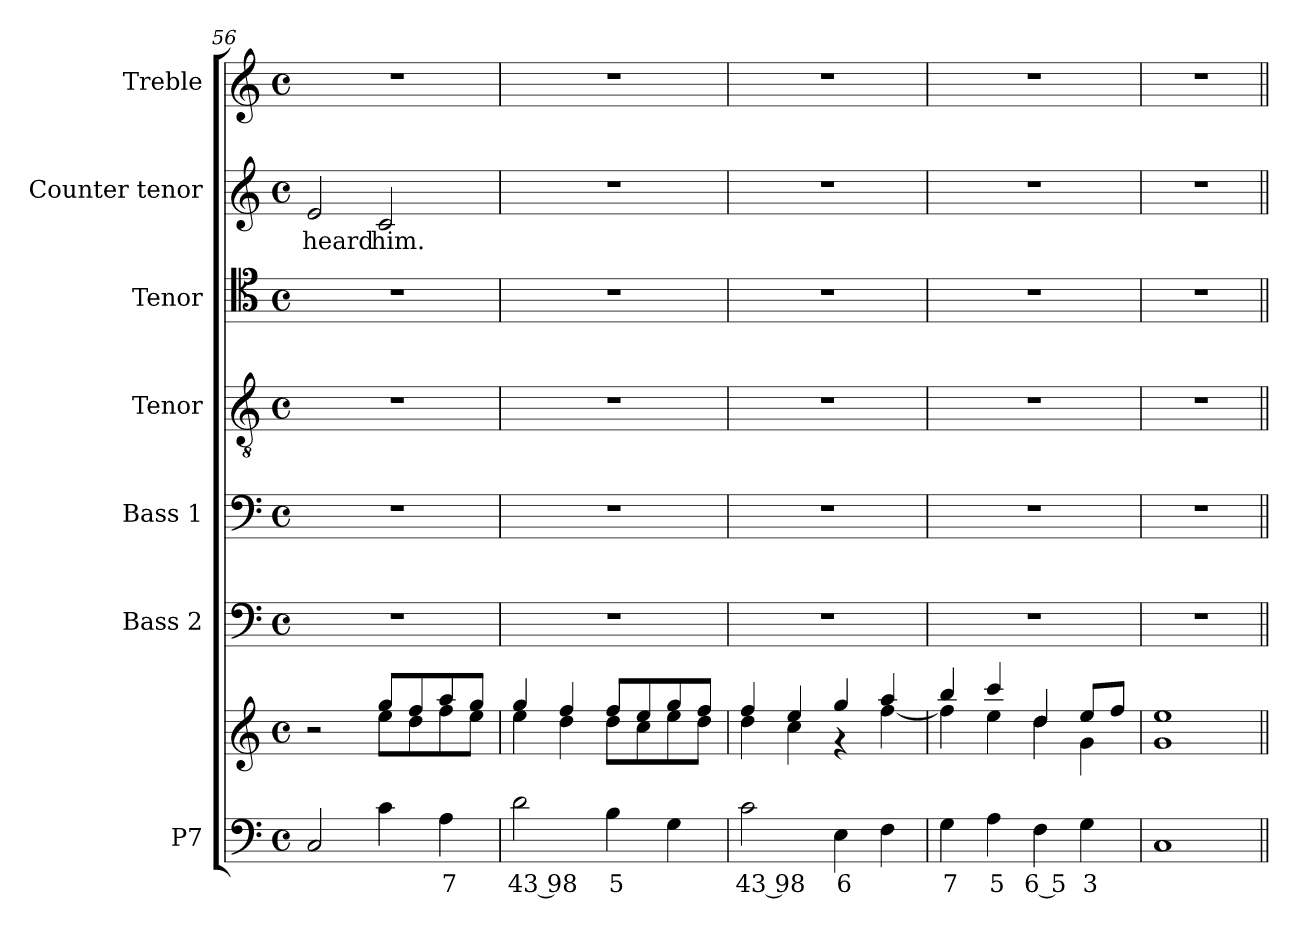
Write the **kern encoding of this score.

**kern	**text	**kern	**kern	**kern	**kern	**kern	**kern	**text	**kern
*part7	*part7	*part7	*part6	*part5	*part4	*part3	*part2	*part2	*part1
*staff8	*staff8	*staff7	*staff6	*staff5	*staff4	*staff3	*staff2	*staff2	*staff1
*I"P7	*	*	*I"Bass 2	*I"Bass 1	*I"Tenor	*I"Tenor	*I"Counter tenor	*	*I"Treble
*	*	*	*I'B. 2	*I'B	*I'T.	*	*	*	*
*clefF4	*	*clefG2	*clefF4	*clefF4	*clefGv2	*clefC4	*clefG2	*	*clefG2
*	*	*	*	*	*ITrd7c12	*	*	*	*
*k[]	*	*k[]	*k[]	*k[]	*k[]	*k[]	*k[]	*	*k[]
*C:	*	*C:	*C:	*C:	*C:	*C:	*C:	*	*C:
*M4/4	*	*M4/4	*M4/4	*M4/4	*M4/4	*M4/4	*M4/4	*	*M4/4
*met(c)	*	*met(c)	*met(c)	*met(c)	*met(c)	*met(c)	*met(c)	*	*met(c)
=56	=56	=56	=56	=56	=56	=56	=56	=56	=56
*	*	*^	*	*	*	*	*	*	*
!	!	!	!	!	!	!	!	!	!LO:LY:b:color=#000000	!
2Ci/	.	2r	2ryy	1r	1r	1r	1r	2ei/	heard	1r
!	!	!	!	!	!	!	!	!	!LO:LY:b:color=#000000	!
4ci\	.	8ggi/L	8eei\L	.	.	.	.	2ci/	him.	.
.	.	8ffi/	8ddi\	.	.	.	.	.	.	.
!	!LO:LY:b:color=#000000	!	!	!	!	!	!	!	!	!
4Ai\	7	8aai/	8ffi\	.	.	.	.	.	.	.
.	.	8ggi/J	8eei\J	.	.	.	.	.	.	.
!!LO:LB:g=z
=57	=57	=57	=57	=57	=57	=57	=57	=57	=57	=57
!	!LO:LY:b:color=#000000	!	!	!	!	!	!	!	!	!
2di\	43 98	4ggi/	4eei\	1r	1r	1r	1r	1r	.	1r
.	.	4ffi/	4ddi\	.	.	.	.	.	.	.
!	!LO:LY:b:color=#000000	!	!	!	!	!	!	!	!	!
4Bi\	5	8ffi/L	8ddi\L	.	.	.	.	.	.	.
.	.	8eei/	8cci\	.	.	.	.	.	.	.
4Gi\	.	8ggi/	8eei\	.	.	.	.	.	.	.
.	.	8ffi/J	8ddi\J	.	.	.	.	.	.	.
=58	=58	=58	=58	=58	=58	=58	=58	=58	=58	=58
!	!LO:LY:b:color=#000000	!	!	!	!	!	!	!	!	!
2ci\	43 98	4ffi/	4ddi\	1r	1r	1r	1r	1r	.	1r
.	.	4eei/	4cci\	.	.	.	.	.	.	.
!	!LO:LY:b:color=#000000	!	!	!	!	!	!	!	!	!
4Ei\	6	4ggi/	4r	.	.	.	.	.	.	.
4Fi\	.	4aai/	[4ffi\	.	.	.	.	.	.	.
=59	=59	=59	=59	=59	=59	=59	=59	=59	=59	=59
!	!LO:LY:b:color=#000000	!	!	!	!	!	!	!	!	!
4Gi\	7	4bbi/	4ffi\]	1r	1r	1r	1r	1r	.	1r
!	!LO:LY:b:color=#000000	!	!	!	!	!	!	!	!	!
4Ai\	5	4ccci/	4eei\	.	.	.	.	.	.	.
!	!LO:LY:b:color=#000000	!	!	!	!	!	!	!	!	!
4Fi\	6 5	4ddi/	4ddi\	.	.	.	.	.	.	.
!	!LO:LY:b:color=#000000	!	!	!	!	!	!	!	!	!
4Gi\	3	8eei/L	4gi\	.	.	.	.	.	.	.
.	.	8ffi/J	.	.	.	.	.	.	.	.
*	*	*v	*v	*	*	*	*	*	*	*
=60	=60	=60	=60	=60	=60	=60	=60	=60	=60
1Ci	.	1gi 1eei	1r	1r	1r	1r	1r	.	1r
=||	=||	=||	=||	=||	=||	=||	=||	=||	=||
*-	*-	*-	*-	*-	*-	*-	*-	*-	*-
